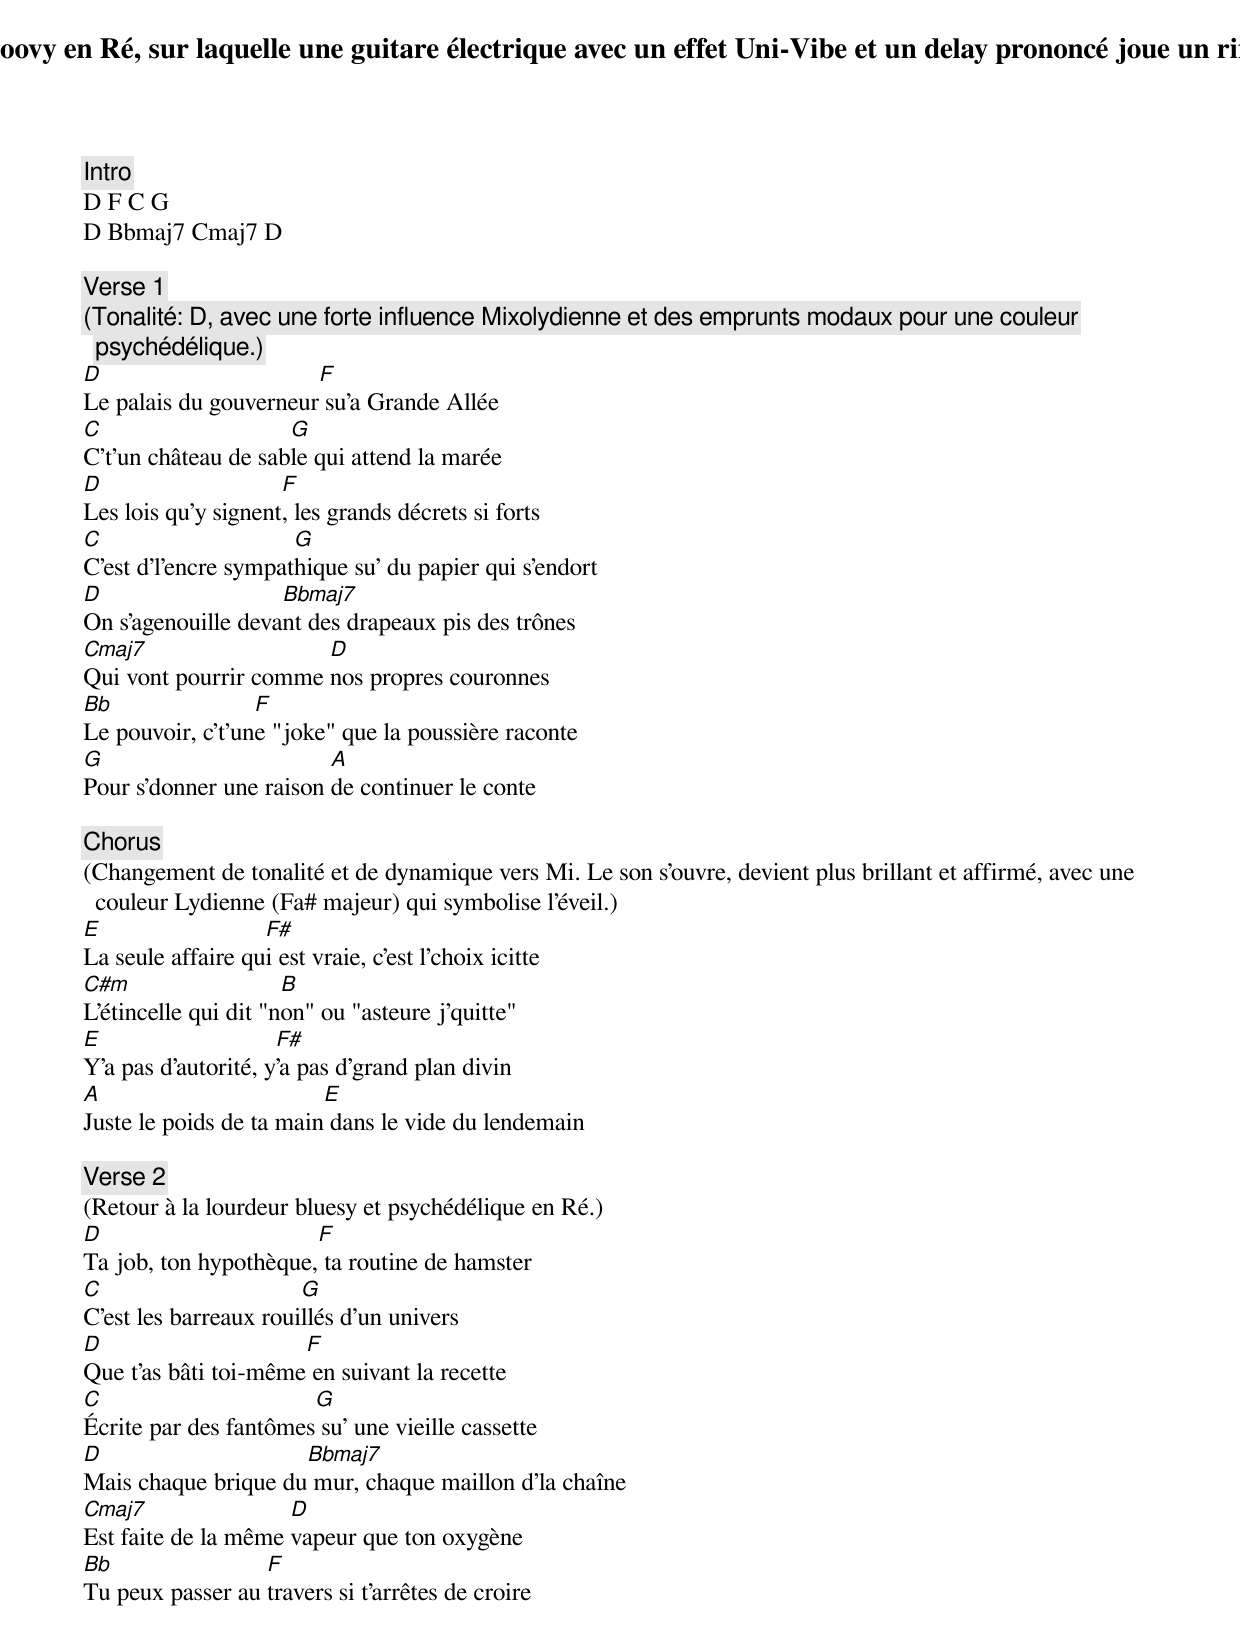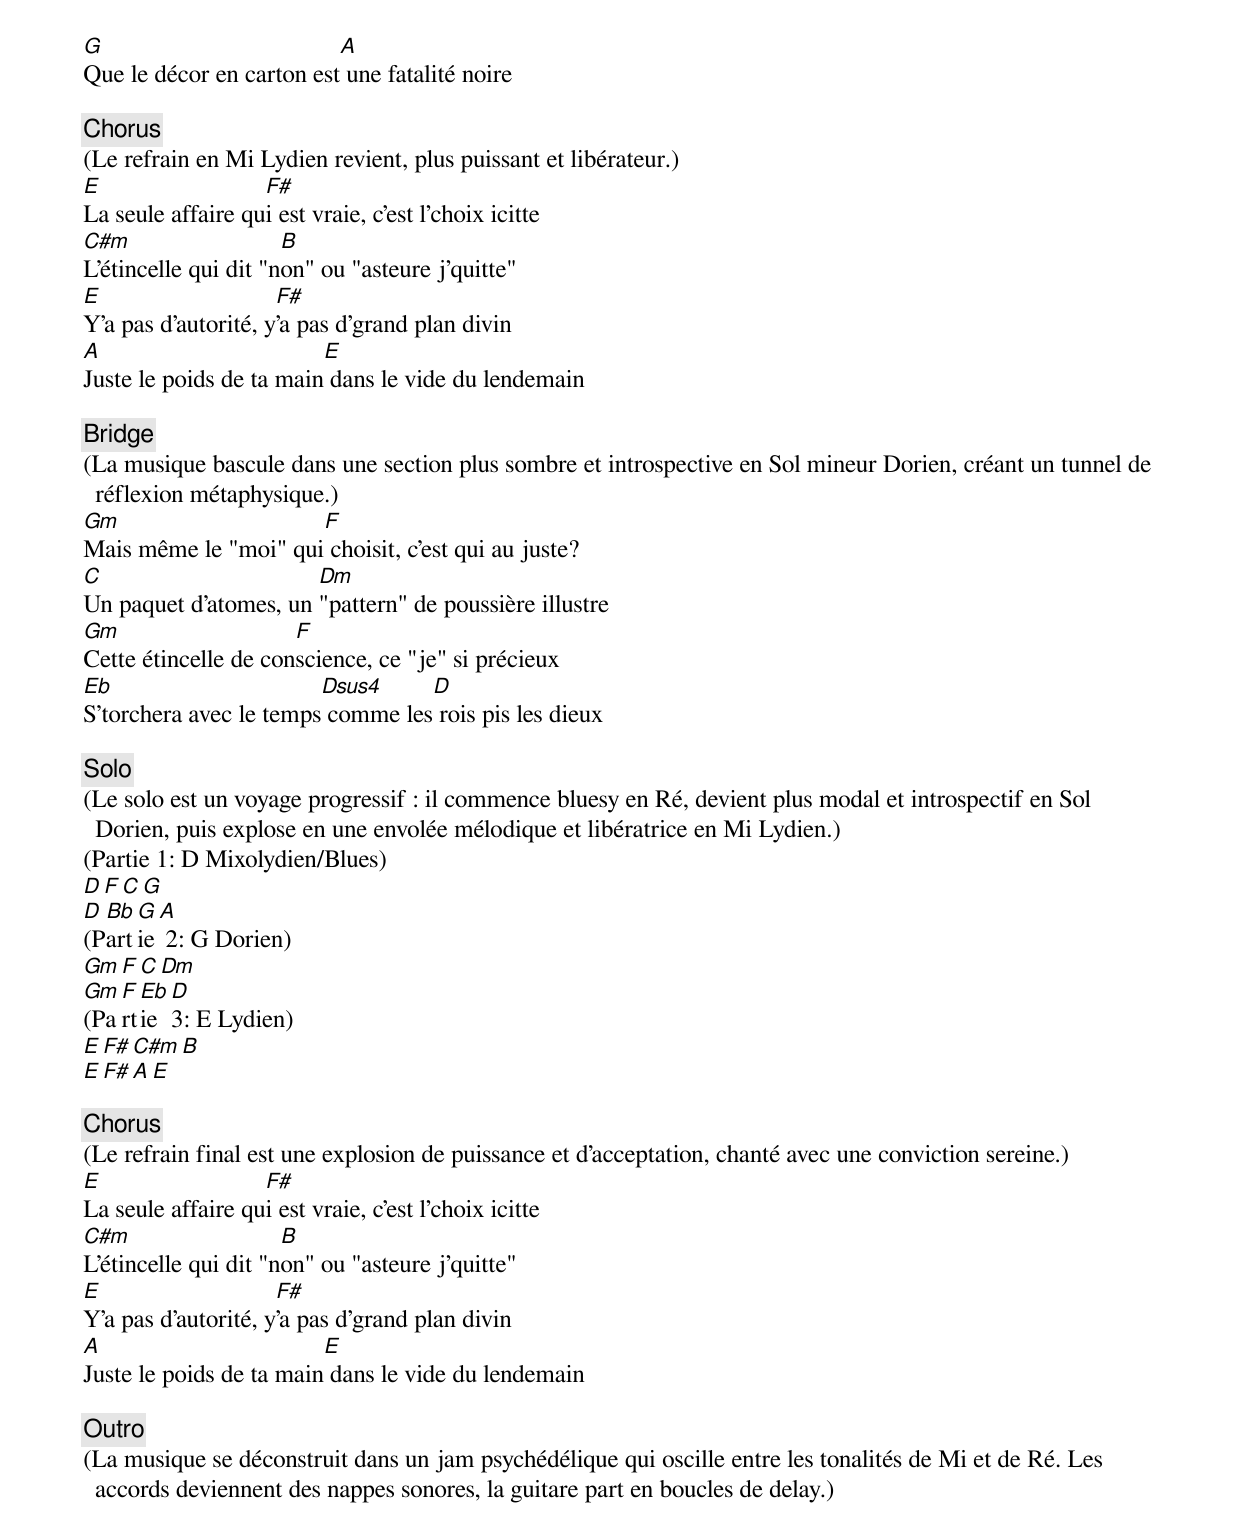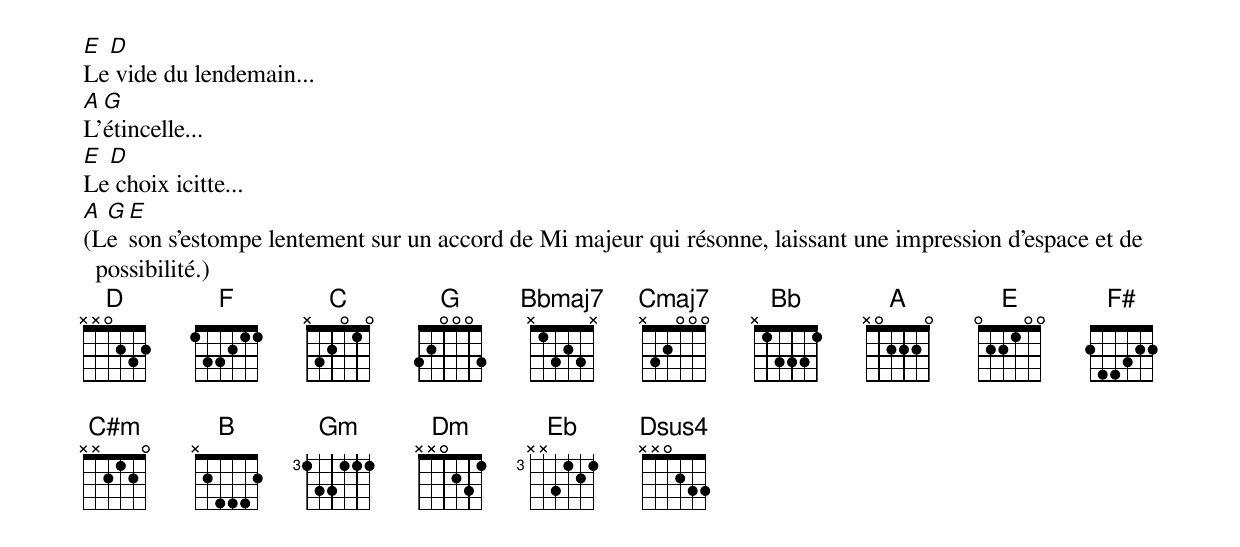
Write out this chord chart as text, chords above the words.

[Intro]
(Ambiance lourde et planante. Une ligne de basse groovy en Ré, sur laquelle une guitare électrique avec un effet Uni-Vibe et un delay prononcé joue un riff bluesy qui utilise des notes en dehors de l'accord.)
D F C G
D Bbmaj7 Cmaj7 D

[Verse 1]
(Tonalité: D, avec une forte influence Mixolydienne et des emprunts modaux pour une couleur psychédélique.)
D                      F
Le palais du gouverneur su'a Grande Allée
C                    G
C't'un château de sable qui attend la marée
D                    F
Les lois qu'y signent, les grands décrets si forts
C                     G
C'est d'l'encre sympathique su' du papier qui s'endort
D                   Bbmaj7
On s'agenouille devant des drapeaux pis des trônes
Cmaj7                  D
Qui vont pourrir comme nos propres couronnes
Bb                F
Le pouvoir, c't'une "joke" que la poussière raconte
G                        A
Pour s'donner une raison de continuer le conte

[Chorus]
(Changement de tonalité et de dynamique vers Mi. Le son s'ouvre, devient plus brillant et affirmé, avec une couleur Lydienne (Fa# majeur) qui symbolise l'éveil.)
E                  F#
La seule affaire qui est vraie, c'est l'choix icitte
C#m                   B
L'étincelle qui dit "non" ou "asteure j'quitte"
E                    F#
Y'a pas d'autorité, y'a pas d'grand plan divin
A                        E
Juste le poids de ta main dans le vide du lendemain

[Verse 2]
(Retour à la lourdeur bluesy et psychédélique en Ré.)
D                      F
Ta job, ton hypothèque, ta routine de hamster
C                      G
C'est les barreaux rouillés d'un univers
D                     F
Que t'as bâti toi-même en suivant la recette
C                      G
Écrite par des fantômes su' une vieille cassette
D                    Bbmaj7
Mais chaque brique du mur, chaque maillon d'la chaîne
Cmaj7                D
Est faite de la même vapeur que ton oxygène
Bb                F
Tu peux passer au travers si t'arrêtes de croire
G                         A
Que le décor en carton est une fatalité noire

[Chorus]
(Le refrain en Mi Lydien revient, plus puissant et libérateur.)
E                  F#
La seule affaire qui est vraie, c'est l'choix icitte
C#m                   B
L'étincelle qui dit "non" ou "asteure j'quitte"
E                    F#
Y'a pas d'autorité, y'a pas d'grand plan divin
A                        E
Juste le poids de ta main dans le vide du lendemain

[Bridge]
(La musique bascule dans une section plus sombre et introspective en Sol mineur Dorien, créant un tunnel de réflexion métaphysique.)
Gm                    F
Mais même le "moi" qui choisit, c'est qui au juste?
C                      Dm
Un paquet d'atomes, un "pattern" de poussière illustre
Gm                    F
Cette étincelle de conscience, ce "je" si précieux
Eb                      Dsus4     D
S'torchera avec le temps comme les rois pis les dieux

[Solo]
(Le solo est un voyage progressif : il commence bluesy en Ré, devient plus modal et introspectif en Sol Dorien, puis explose en une envolée mélodique et libératrice en Mi Lydien.)
(Partie 1: D Mixolydien/Blues)
D F C G
D Bb G A
(Partie 2: G Dorien)
Gm F C Dm
Gm F Eb D
(Partie 3: E Lydien)
E F# C#m B
E F# A E

[Chorus]
(Le refrain final est une explosion de puissance et d'acceptation, chanté avec une conviction sereine.)
E                  F#
La seule affaire qui est vraie, c'est l'choix icitte
C#m                   B
L'étincelle qui dit "non" ou "asteure j'quitte"
E                    F#
Y'a pas d'autorité, y'a pas d'grand plan divin
A                        E
Juste le poids de ta main dans le vide du lendemain

[Outro]
(La musique se déconstruit dans un jam psychédélique qui oscille entre les tonalités de Mi et de Ré. Les accords deviennent des nappes sonores, la guitare part en boucles de delay.)
E D
Le vide du lendemain...
A G
L'étincelle...
E D
Le choix icitte...
A G E
(Le son s'estompe lentement sur un accord de Mi majeur qui résonne, laissant une impression d'espace et de possibilité.)
